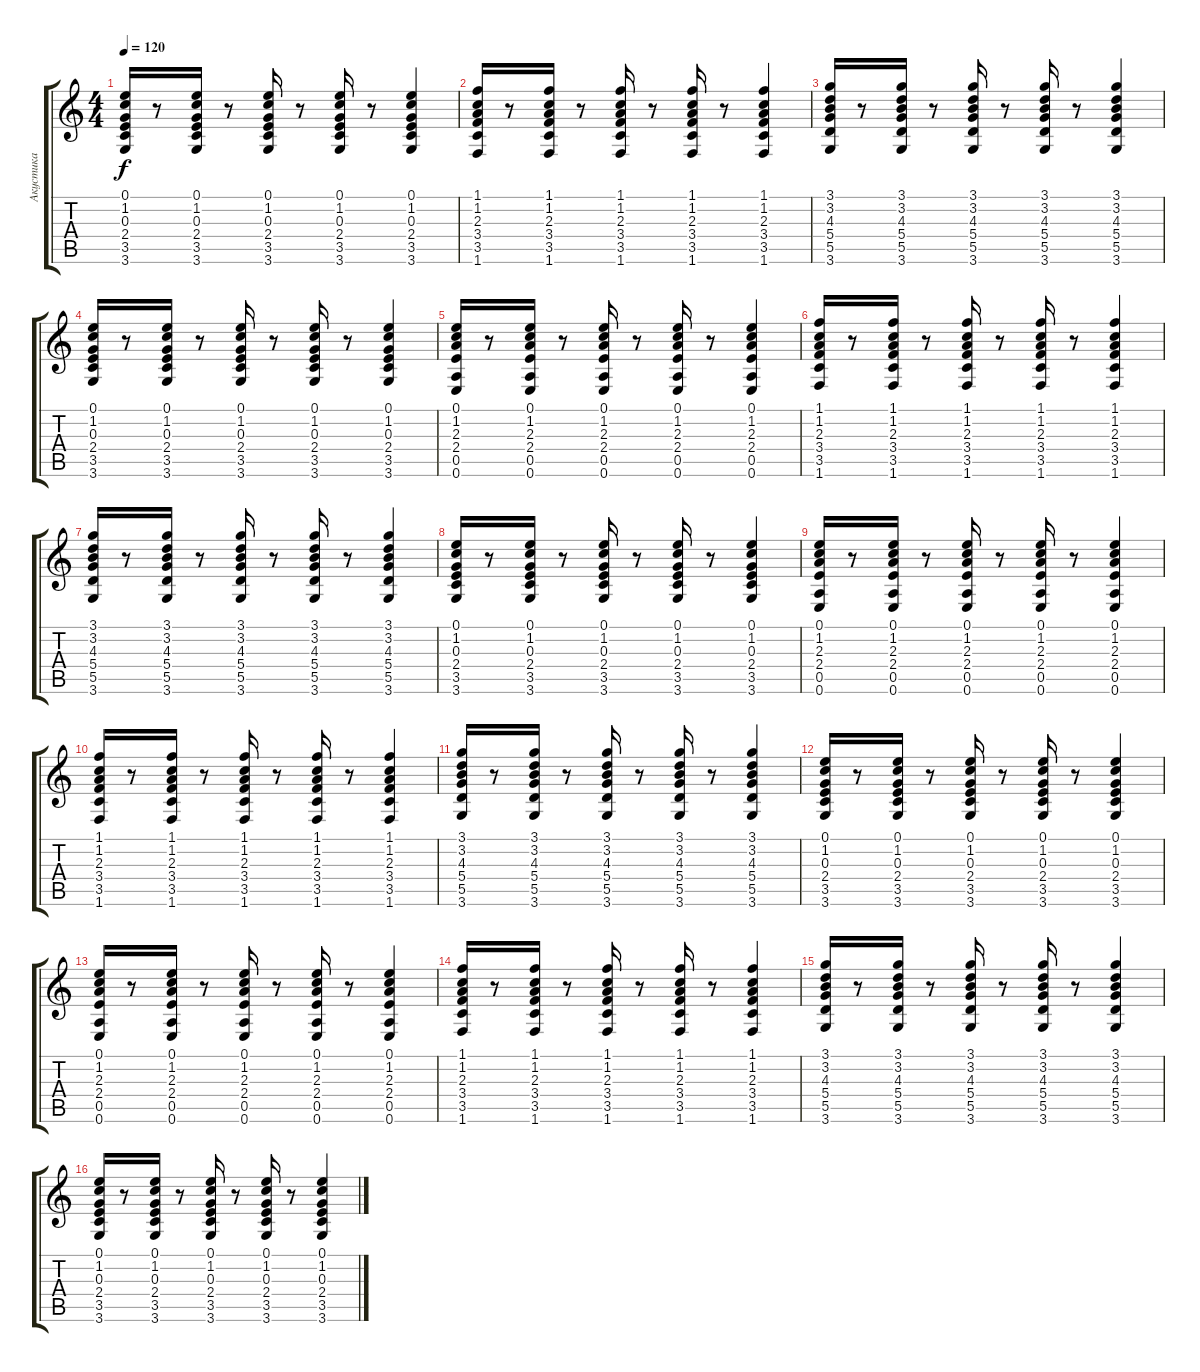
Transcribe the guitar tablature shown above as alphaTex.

\track ("Акустика" "Акустика") {instrument acousticguitarsteel}
\staff {score tabs}
\tuning (E4 B3 G3 D3 A2 E2) {hide}
\ts (4 4)
\tempo 120
\clef g2
\ks c
(0.1 1.2 0.3 2.4 3.5 3.6).16{dy f} r.8 (0.1 1.2 0.3 2.4 3.5 3.6).16 r.8 (0.1 1.2 0.3 2.4 3.5 3.6).16 r.8 (0.1 1.2 0.3 2.4 3.5 3.6).16 r.8 (0.1 1.2 0.3 2.4 3.5 3.6).4 |
(1.1 1.2 2.3 3.4 3.5 1.6).16 r.8 (1.1 1.2 2.3 3.4 3.5 1.6).16 r.8 (1.1 1.2 2.3 3.4 3.5 1.6).16 r.8 (1.1 1.2 2.3 3.4 3.5 1.6).16 r.8 (1.1 1.2 2.3 3.4 3.5 1.6).4 |
(3.1 3.2 4.3 5.4 5.5 3.6).16 r.8 (3.1 3.2 4.3 5.4 5.5 3.6).16 r.8 (3.1 3.2 4.3 5.4 5.5 3.6).16 r.8 (3.1 3.2 4.3 5.4 5.5 3.6).16 r.8 (3.1 3.2 4.3 5.4 5.5 3.6).4 |
(0.1 1.2 0.3 2.4 3.5 3.6).16 r.8 (0.1 1.2 0.3 2.4 3.5 3.6).16 r.8 (0.1 1.2 0.3 2.4 3.5 3.6).16 r.8 (0.1 1.2 0.3 2.4 3.5 3.6).16 r.8 (0.1 1.2 0.3 2.4 3.5 3.6).4 |
(0.1 1.2 2.3 2.4 0.5 0.6).16 r.8 (0.1 1.2 2.3 2.4 0.5 0.6).16 r.8 (0.1 1.2 2.3 2.4 0.5 0.6).16 r.8 (0.1 1.2 2.3 2.4 0.5 0.6).16 r.8 (0.1 1.2 2.3 2.4 0.5 0.6).4 |
(1.1 1.2 2.3 3.4 3.5 1.6).16 r.8 (1.1 1.2 2.3 3.4 3.5 1.6).16 r.8 (1.1 1.2 2.3 3.4 3.5 1.6).16 r.8 (1.1 1.2 2.3 3.4 3.5 1.6).16 r.8 (1.1 1.2 2.3 3.4 3.5 1.6).4 |
(3.1 3.2 4.3 5.4 5.5 3.6).16 r.8 (3.1 3.2 4.3 5.4 5.5 3.6).16 r.8 (3.1 3.2 4.3 5.4 5.5 3.6).16 r.8 (3.1 3.2 4.3 5.4 5.5 3.6).16 r.8 (3.1 3.2 4.3 5.4 5.5 3.6).4 |
(0.1 1.2 0.3 2.4 3.5 3.6).16 r.8 (0.1 1.2 0.3 2.4 3.5 3.6).16 r.8 (0.1 1.2 0.3 2.4 3.5 3.6).16 r.8 (0.1 1.2 0.3 2.4 3.5 3.6).16 r.8 (0.1 1.2 0.3 2.4 3.5 3.6).4 |
(0.1 1.2 2.3 2.4 0.5 0.6).16 r.8 (0.1 1.2 2.3 2.4 0.5 0.6).16 r.8 (0.1 1.2 2.3 2.4 0.5 0.6).16 r.8 (0.1 1.2 2.3 2.4 0.5 0.6).16 r.8 (0.1 1.2 2.3 2.4 0.5 0.6).4 |
(1.1 1.2 2.3 3.4 3.5 1.6).16 r.8 (1.1 1.2 2.3 3.4 3.5 1.6).16 r.8 (1.1 1.2 2.3 3.4 3.5 1.6).16 r.8 (1.1 1.2 2.3 3.4 3.5 1.6).16 r.8 (1.1 1.2 2.3 3.4 3.5 1.6).4 |
(3.1 3.2 4.3 5.4 5.5 3.6).16 r.8 (3.1 3.2 4.3 5.4 5.5 3.6).16 r.8 (3.1 3.2 4.3 5.4 5.5 3.6).16 r.8 (3.1 3.2 4.3 5.4 5.5 3.6).16 r.8 (3.1 3.2 4.3 5.4 5.5 3.6).4 |
(0.1 1.2 0.3 2.4 3.5 3.6).16 r.8 (0.1 1.2 0.3 2.4 3.5 3.6).16 r.8 (0.1 1.2 0.3 2.4 3.5 3.6).16 r.8 (0.1 1.2 0.3 2.4 3.5 3.6).16 r.8 (0.1 1.2 0.3 2.4 3.5 3.6).4 |
(0.1 1.2 2.3 2.4 0.5 0.6).16 r.8 (0.1 1.2 2.3 2.4 0.5 0.6).16 r.8 (0.1 1.2 2.3 2.4 0.5 0.6).16 r.8 (0.1 1.2 2.3 2.4 0.5 0.6).16 r.8 (0.1 1.2 2.3 2.4 0.5 0.6).4 |
(1.1 1.2 2.3 3.4 3.5 1.6).16 r.8 (1.1 1.2 2.3 3.4 3.5 1.6).16 r.8 (1.1 1.2 2.3 3.4 3.5 1.6).16 r.8 (1.1 1.2 2.3 3.4 3.5 1.6).16 r.8 (1.1 1.2 2.3 3.4 3.5 1.6).4 |
(3.1 3.2 4.3 5.4 5.5 3.6).16 r.8 (3.1 3.2 4.3 5.4 5.5 3.6).16 r.8 (3.1 3.2 4.3 5.4 5.5 3.6).16 r.8 (3.1 3.2 4.3 5.4 5.5 3.6).16 r.8 (3.1 3.2 4.3 5.4 5.5 3.6).4 |
(0.1 1.2 0.3 2.4 3.5 3.6).16 r.8 (0.1 1.2 0.3 2.4 3.5 3.6).16 r.8 (0.1 1.2 0.3 2.4 3.5 3.6).16 r.8 (0.1 1.2 0.3 2.4 3.5 3.6).16 r.8 (0.1 1.2 0.3 2.4 3.5 3.6).4
